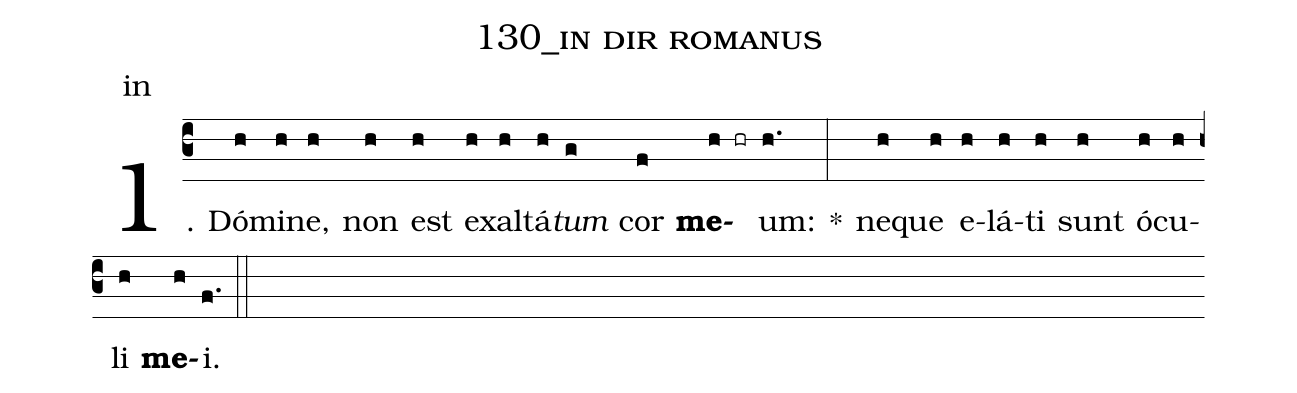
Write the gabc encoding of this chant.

name: 130_in dir romanus;
annotation: in;
%%
(c3)1. Dó(h)mi(h)ne,(h) non(h) est(h) ex(h)al(h)tá(h)<i>tum</i>(g) cor(f) <b>me</b>(h hr)um:(h.) *(:) ne(h)que(h) e(h)lá(h)ti(h) sunt(h) ó(h)cu(h)li(h) <b>me</b>(h)i.(f.) (::)


%E(h) u(h) o(h) u(h) a(h) e.(f.) (::)
